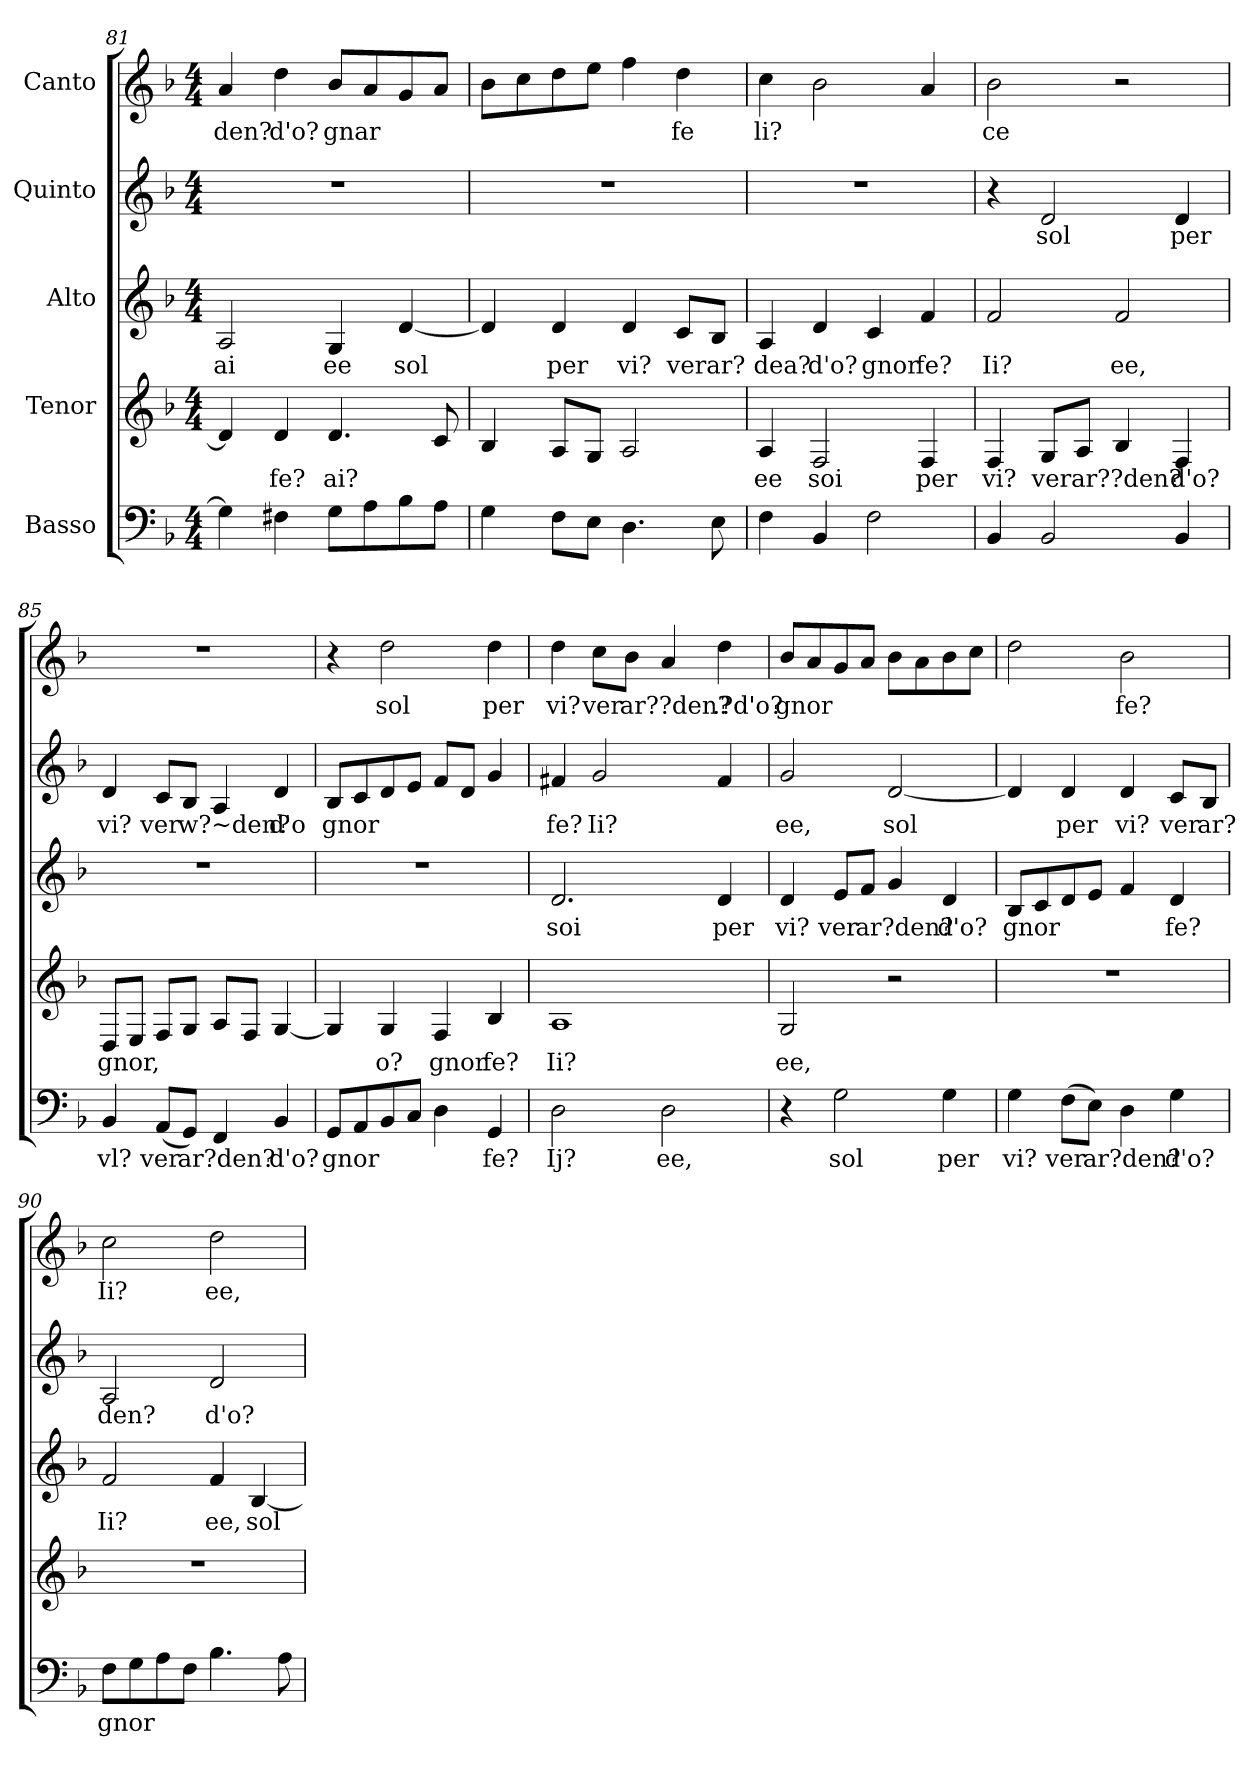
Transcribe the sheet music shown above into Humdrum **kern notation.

**kern	**text	**kern	**text	**kern	**text	**kern	**text	**kern	**text
*part5	*part5	*part4	*part4	*part3	*part3	*part2	*part2	*part1	*part1
*staff5	*staff5	*staff4	*staff4	*staff3	*staff3	*staff2	*staff2	*staff1	*staff1
*I"Basso	*	*I"Tenor	*	*I"Alto	*	*I"Quinto	*	*I"Canto	*
*clefF4	*	*clefG2	*	*clefG2	*	*clefG2	*	*clefG2	*
*k[b-]	*	*k[b-]	*	*k[b-]	*	*k[b-]	*	*k[b-]	*
*F:	*	*F:	*	*F:	*	*F:	*	*F:	*
*M4/4	*	*M4/4	*	*M4/4	*	*M4/4	*	*M4/4	*
=81	=81	=81	=81	=81	=81	=81	=81	=81	=81
!	!	!	!	!	!LO:LY:b	!	!	!	!LO:LY:b
4G\]	.	4d/]	.	2A/	ai	1r	.	4a/	den?
!	!	!	!LO:LY:b	!	!	!	!	!	!LO:LY:b
4F#X\	.	4d/	fe?	.	.	.	.	4dd\	d'o?
!	!	!	!LO:LY:b	!	!LO:LY:b	!	!	!	!LO:LY:b
8G\L	.	4.d/	ai?	4G/	ee	.	.	8b-/L	gnar
8A\	.	.	.	.	.	.	.	8a/	.
!	!	!	!	!	!LO:LY:b	!	!	!	!
8B-\	.	.	.	[4d/	sol	.	.	8g/	.
8A\J	.	8c/	.	.	.	.	.	8a/J	.
=82	=82	=82	=82	=82	=82	=82	=82	=82	=82
4G\	.	4B-/	.	4d/]	.	1r	.	8b-\L	.
.	.	.	.	.	.	.	.	8cc\	.
!	!	!	!	!	!LO:LY:b	!	!	!	!
8F\L	.	8A/L	.	4d/	per	.	.	8dd\	.
8E\J	.	8G/J	.	.	.	.	.	8ee\J	.
!	!	!	!	!	!LO:LY:b	!	!	!	!
4.D\	.	2A/	.	4d/	vi?	.	.	4ff\	.
!	!	!	!	!	!LO:LY:b	!	!	!	!LO:LY:b
.	.	.	.	8c/L	ver	.	.	4dd\	fe
!	!	!	!	!	!LO:LY:b	!	!	!	!
8E\	.	.	.	8B-/J	ar?	.	.	.	.
=83	=83	=83	=83	=83	=83	=83	=83	=83	=83
!	!	!	!LO:LY:b	!	!LO:LY:b	!	!	!	!LO:LY:b
4F\	.	4A/	ee	4A/	dea?	1r	.	4cc\	li?
!	!	!	!LO:LY:b	!	!LO:LY:b	!	!	!	!
4BB-/	.	2F/	soi	4d/	d'o?	.	.	2b-\	.
!	!	!	!	!	!LO:LY:b	!	!	!	!
2F\	.	.	.	4c/	gnor	.	.	.	.
!	!	!	!LO:LY:b	!	!LO:LY:b	!	!	!	!
.	.	4F/	per	4f/	fe?	.	.	4a/	.
=84	=84	=84	=84	=84	=84	=84	=84	=84	=84
!	!	!	!LO:LY:b	!	!LO:LY:b	!	!	!	!LO:LY:b
4BB-/	.	4F/	vi?	2f/	Ii?	4r	.	2b-\	ce
!	!	!	!LO:LY:b	!	!	!	!LO:LY:b	!	!
2BB-/	.	8G/L	ver	.	.	2d/	sol	.	.
!	!	!	!LO:LY:b	!	!	!	!	!	!
.	.	8A/J	ar??den?	.	.	.	.	.	.
!	!	!	!	!	!LO:LY:b	!	!	!	!
.	.	4B-/	.	2f/	ee,	.	.	2r	.
!	!	!	!LO:LY:b	!	!	!	!LO:LY:b	!	!
4BB-/	.	4F/	d'o?	.	.	4d/	per	.	.
=85	=85	=85	=85	=85	=85	=85	=85	=85	=85
!	!LO:LY:b	!	!LO:LY:b	!	!	!	!LO:LY:b	!	!
4BB-/	vl?	8D/L	gnor,	1r	.	4d/	vi?	1r	.
.	.	8E/J	.	.	.	.	.	.	.
!	!LO:LY:b	!	!	!	!	!	!LO:LY:b	!	!
(<8AA/L	ver	8F/L	.	.	.	8c/L	ver	.	.
!	!LO:LY:b	!	!	!	!	!	!LO:LY:b	!	!
8GG/J)	ar?den?	8G/J	.	.	.	8B-/J	w?~den?	.	.
4FF/	.	8A/L	.	.	.	4A/	.	.	.
.	.	8F/J	.	.	.	.	.	.	.
!	!LO:LY:b	!	!	!	!	!	!LO:LY:b	!	!
4BB-/	d'o?	[4G/	.	.	.	4d/	d'o	.	.
=86	=86	=86	=86	=86	=86	=86	=86	=86	=86
!	!LO:LY:b	!	!	!	!	!	!LO:LY:b	!	!
8GG/L	gnor	4G/]	.	1r	.	8B-/L	gnor	4r	.
8AA/	.	.	.	.	.	8c/	.	.	.
!	!	!	!LO:LY:b	!	!	!	!	!	!LO:LY:b
8BB-/	.	4G/	o?	.	.	8d/	.	2dd\	sol
8C/J	.	.	.	.	.	8e/J	.	.	.
!	!	!	!LO:LY:b	!	!	!	!	!	!
4D\	.	4F/	gnor	.	.	8f/L	.	.	.
.	.	.	.	.	.	8d/J	.	.	.
!	!LO:LY:b	!	!LO:LY:b	!	!	!	!	!	!LO:LY:b
4GG/	fe?	4B-/	fe?	.	.	4g/	.	4dd\	per
=87	=87	=87	=87	=87	=87	=87	=87	=87	=87
!	!LO:LY:b	!	!LO:LY:b	!	!LO:LY:b	!	!LO:LY:b	!	!LO:LY:b
2D\	Ij?	1A	Ii?	2.d/	soi	4f#X/	fe?	4dd\	vi?
!	!	!	!	!	!	!	!LO:LY:b	!	!LO:LY:b
.	.	.	.	.	.	2g/	Ii?	8cc\L	ver
!	!	!	!	!	!	!	!	!	!LO:LY:b
.	.	.	.	.	.	.	.	8b-\J	ar??den?
!	!LO:LY:b	!	!	!	!	!	!	!	!
2D\	ee,	.	.	.	.	.	.	4a/	.
!	!	!	!	!	!LO:LY:b	!	!	!	!LO:LY:b
.	.	.	.	4d/	per	4f#/	.	4dd\	.?d'o?
=88	=88	=88	=88	=88	=88	=88	=88	=88	=88
!	!	!	!LO:LY:b	!	!LO:LY:b	!	!LO:LY:b	!	!LO:LY:b
4r	.	2G/	ee,	4d/	vi?	2g/	ee,	8b-/L	gnor
.	.	.	.	.	.	.	.	8a/	.
!	!LO:LY:b	!	!	!	!LO:LY:b	!	!	!	!
2G\	sol	.	.	8e/L	ver	.	.	8g/	.
!	!	!	!	!	!LO:LY:b	!	!	!	!
.	.	.	.	8f/J	ar?den?	.	.	8a/J	.
!	!	!	!	!	!	!	!LO:LY:b	!	!
.	.	2r	.	4g/	.	[2d/	sol	8b-\L	.
.	.	.	.	.	.	.	.	8a\	.
!	!LO:LY:b	!	!	!	!LO:LY:b	!	!	!	!
4G\	per	.	.	4d/	d'o?	.	.	8b-\	.
.	.	.	.	.	.	.	.	8cc\J	.
=89	=89	=89	=89	=89	=89	=89	=89	=89	=89
!	!LO:LY:b	!	!	!	!LO:LY:b	!	!	!	!
4G\	vi?	1r	.	8B-/L	gnor	4d/]	.	2dd\	.
.	.	.	.	8c/	.	.	.	.	.
!	!LO:LY:b	!	!	!	!	!	!LO:LY:b	!	!
(>8F\L	ver	.	.	8d/	.	4d/	per	.	.
!	!LO:LY:b	!	!	!	!	!	!	!	!
8E\J)	ar?den?	.	.	8e/J	.	.	.	.	.
!	!	!	!	!	!	!	!LO:LY:b	!	!LO:LY:b
4D\	.	.	.	4f/	.	4d/	vi?	2b-\	fe?
!	!LO:LY:b	!	!	!	!LO:LY:b	!	!LO:LY:b	!	!
4G\	d'o?	.	.	4d/	fe?	8c/L	ver	.	.
!	!	!	!	!	!	!	!LO:LY:b	!	!
.	.	.	.	.	.	8B-/J	ar?	.	.
=90	=90	=90	=90	=90	=90	=90	=90	=90	=90
!	!LO:LY:b	!	!	!	!LO:LY:b	!	!LO:LY:b	!	!LO:LY:b
8F\L	gnor	1r	.	2f/	Ii?	2A/	den?	2cc\	Ii?
8G\	.	.	.	.	.	.	.	.	.
8A\	.	.	.	.	.	.	.	.	.
8F\J	.	.	.	.	.	.	.	.	.
!	!	!	!	!	!LO:LY:b	!	!LO:LY:b	!	!LO:LY:b
4.B-\	.	.	.	4f/	ee,	2d/	d'o?	2dd\	ee,
!	!	!	!	!	!LO:LY:b	!	!	!	!
.	.	.	.	[4B-/	sol	.	.	.	.
8A\	.	.	.	.	.	.	.	.	.
=	=	=	=	=	=	=	=	=	=
*-	*-	*-	*-	*-	*-	*-	*-	*-	*-
